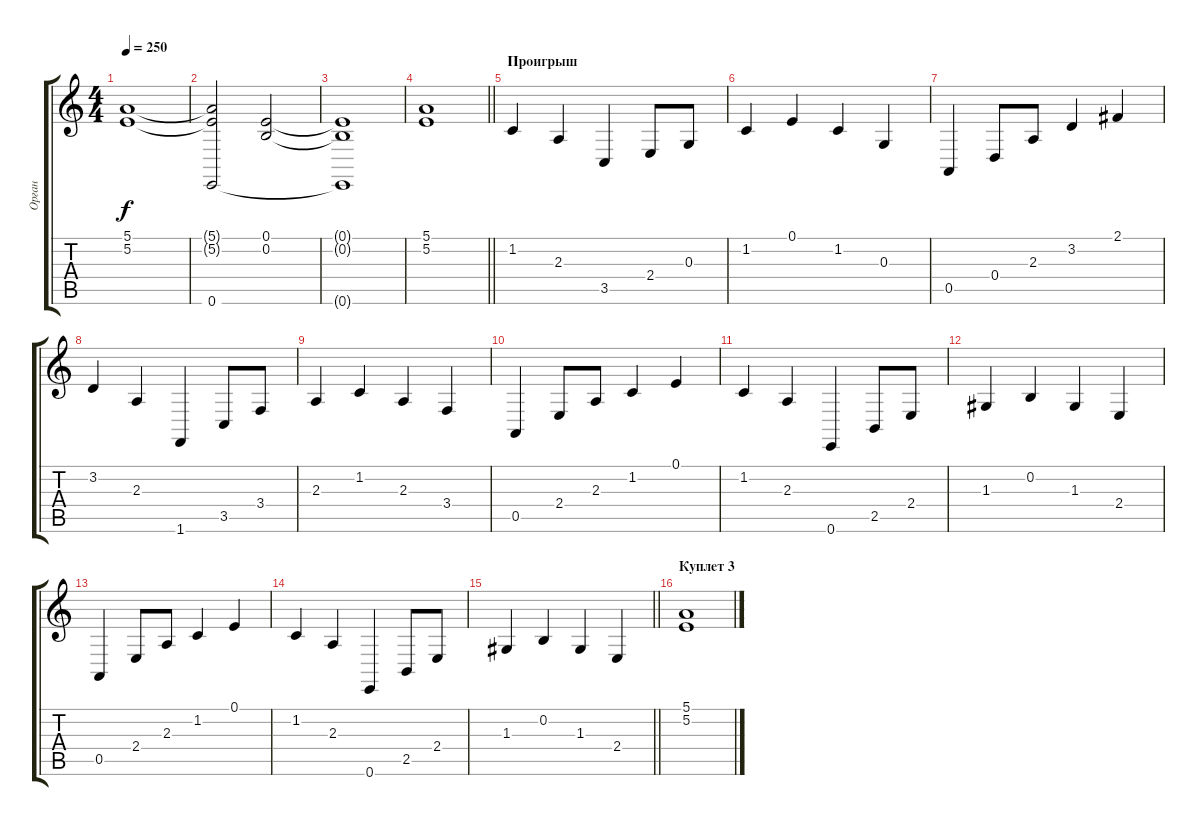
\track ("Орган" "Орган") {instrument churchorgan}
\staff {score tabs}
\tuning (E4 B3 G3 D3 A2 E2) {hide}
\ts (4 4)
\tempo 250
\clef g2
\ks c
(5.1 5.2).1{dy f} |
(5.1{t} 5.2{t} 0.6{t}).2 (0.1 0.2).2 |
(0.1{t} 0.2{t} 0.6{t}).1 |
\barLineRight lightlight
(5.1 5.2).1 |
\section ("" "Проигрыш")
1.2.4 2.3.4 3.5.4 2.4.8 0.3.8 |
1.2.4 0.1.4 1.2.4 0.3.4 |
0.5.4 0.4.8 2.3.8 3.2.4 2.1.4 |
3.2.4 2.3.4 1.6.4 3.5.8 3.4.8 |
2.3.4 1.2.4 2.3.4 3.4.4 |
0.5.4 2.4.8 2.3.8 1.2.4 0.1.4 |
1.2.4 2.3.4 0.6.4 2.5.8 2.4.8 |
1.3.4 0.2.4 1.3.4 2.4.4 |
0.5.4 2.4.8 2.3.8 1.2.4 0.1.4 |
1.2.4 2.3.4 0.6.4 2.5.8 2.4.8 |
\barLineRight lightlight
1.3.4 0.2.4 1.3.4 2.4.4 |
\section ("" "Куплет 3")
(5.1 5.2).1
